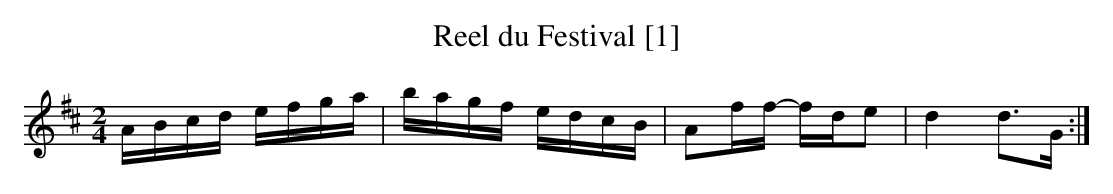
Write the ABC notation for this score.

X:1
T:Reel du Festival [1]
M:2/4
L:1/8
K:D
A/B/c/d/ e/f/g/a/|b/a/g/f/ e/d/c/B/|Af/f/- f/d/e|d2 d>G:|
